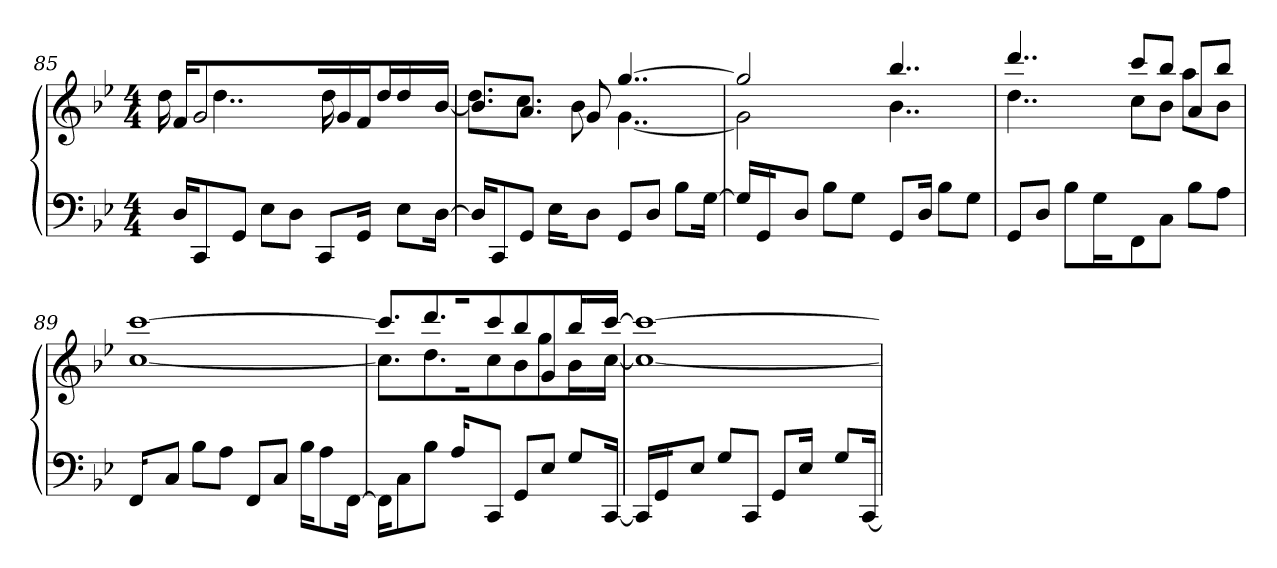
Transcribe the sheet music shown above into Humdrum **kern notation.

**kern	**kern
*part2	*part1
*staff2	*staff1
*clefF4	*clefG2
*k[b-e-]	*k[b-e-]
*g:	*g:
*M4/4	*M4/4
=85	=85
*	*^
16DKL	16f	16dd
8CC	2g	16ryy
.	.	4..dd
8GGJ	.	.
8E-L	.	.
8DJ	.	.
8CCL	16ryy	16ryy
.	16gLL	16dd
16GGJk	16fJJ	4ryy
16ryy	16ddLL	.
8E-L	16ddJ	.
.	16ryy	.
[16DJk	[16b-JJ	16ryy
=86	=86	=86
16DKL]	8.b-L]	8.ddL
8CC	.	.
8GGJ	8.aJ	8.ccJ
16E-KL	.	.
16ryy	16ryy	16ryy
8DJ	8g	8b-
8GGL	[4..gg	[4..g
8DJ	.	.
8B-L	.	.
[16GJk	.	.
=87	=87	=87
16GLL]	2gg]	2g]
16GGJ	.	.
16ryy	.	.
8DJ	.	.
8B-L	.	.
8GJ	.	.
.	16ryy	16ryy
8GGL	4..bb-	4..b-
16DJk	.	.
8B-L	.	.
8GJ	.	.
=88	=88	=88
8GGL	4..ddd	4..dd
8DJ	.	.
8B-L	.	.
16GK	.	.
16ryy	16ryy	16ryy
8FF	8cccL	8ccL
8CJ	8bb-J	8b-J
8B-L	8aL	8aaL
8AJ	8bb-J	8b-J
=89	=89	=89
16FFKL	[1ccc	[1cc
16ryy	.	.
8CJ	.	.
8B-L	.	.
8AJ	.	.
8FFL	.	.
8CJ	.	.
16B-KL	.	.
8A	.	.
[16FFJk	.	.
=90	=90	=90
16FFKL]	8.cccL]	8.ccL]
8C	.	.
8B-J	8.dddJ	8.ddJ
16AKL	.	.
16ryy	16ryy	16ryy
8CCJ	8cccL	8ccL
8GGL	8bb-	8b-
8E-J	8gJ	8ggJ
8GL	16bb-KL	16b-KL
.	16ryy	16ryy
[16CCJk	[16cccJJ	[16ccJJ
=91	=91	=91
16CCLL]	1ccc_	1cc_
16GGJ	.	.
16ryy	.	.
8E-J	.	.
8GL	.	.
8CCJ	.	.
8GGL	.	.
16E-Jk	.	.
16ryy	.	.
8GL	.	.
[16CCJk	.	.
*	*v	*v
=	=
*-	*-
